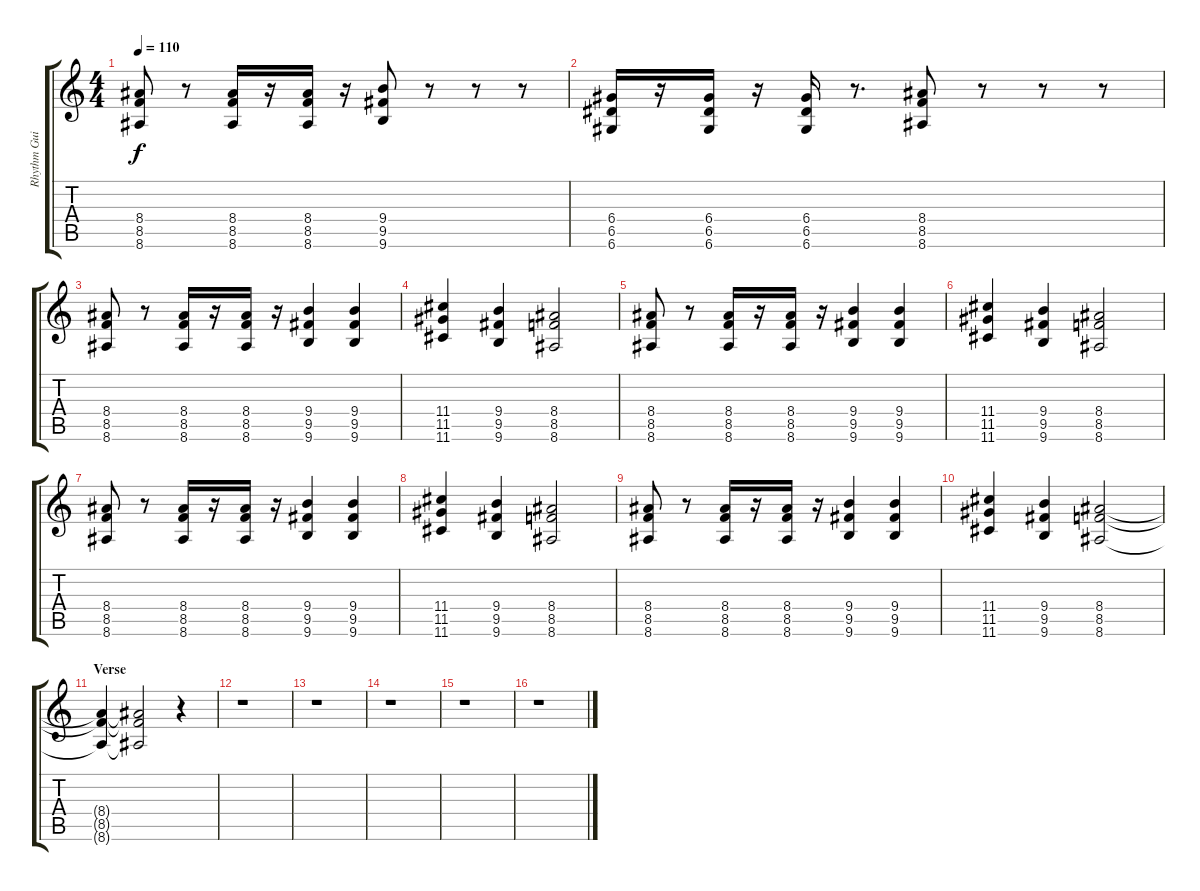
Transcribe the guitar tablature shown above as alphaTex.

\track ("Rhythm Guitar" "Rhythm Gui") {instrument distortionguitar}
\staff {score tabs}
\tuning (E4 B3 G3 D3 A2 D2) {hide}
\ts (4 4)
\tempo 110
\clef g2
\ks c
(8.4 8.5 8.6).8{dy f} r.8 (8.4 8.5 8.6).16 r.16 (8.4 8.5 8.6).16 r.16 (9.4 9.5 9.6).8 r.8 r.8 r.8 |
(6.4 6.5 6.6).16 r.16 (6.4 6.5 6.6).16 r.16 (6.4 6.5 6.6).16 r.8{d} (8.4 8.5 8.6).8 r.8 r.8 r.8 |
(8.4 8.5 8.6).8 r.8 (8.4 8.5 8.6).16 r.16 (8.4 8.5 8.6).16 r.16 (9.4 9.5 9.6).4 (9.4 9.5 9.6).4 |
(11.4 11.5 11.6).4 (9.4 9.5 9.6).4 (8.4 8.5 8.6).2 |
(8.4 8.5 8.6).8 r.8 (8.4 8.5 8.6).16 r.16 (8.4 8.5 8.6).16 r.16 (9.4 9.5 9.6).4 (9.4 9.5 9.6).4 |
(11.4 11.5 11.6).4 (9.4 9.5 9.6).4 (8.4 8.5 8.6).2 |
(8.4 8.5 8.6).8 r.8 (8.4 8.5 8.6).16 r.16 (8.4 8.5 8.6).16 r.16 (9.4 9.5 9.6).4 (9.4 9.5 9.6).4 |
(11.4 11.5 11.6).4 (9.4 9.5 9.6).4 (8.4 8.5 8.6).2 |
(8.4 8.5 8.6).8 r.8 (8.4 8.5 8.6).16 r.16 (8.4 8.5 8.6).16 r.16 (9.4 9.5 9.6).4 (9.4 9.5 9.6).4 |
(11.4 11.5 11.6).4 (9.4 9.5 9.6).4 (8.4 8.5 8.6).2{volume 0} |
\section ("" "Verse")
(8.4{t} 8.5{t} 8.6{t}).4 (8.4{t} 8.5{t} 8.6{t}).2 r.4{volume 11} |
r.1 |
r.1 |
r.1 |
r.1 |
r.1
